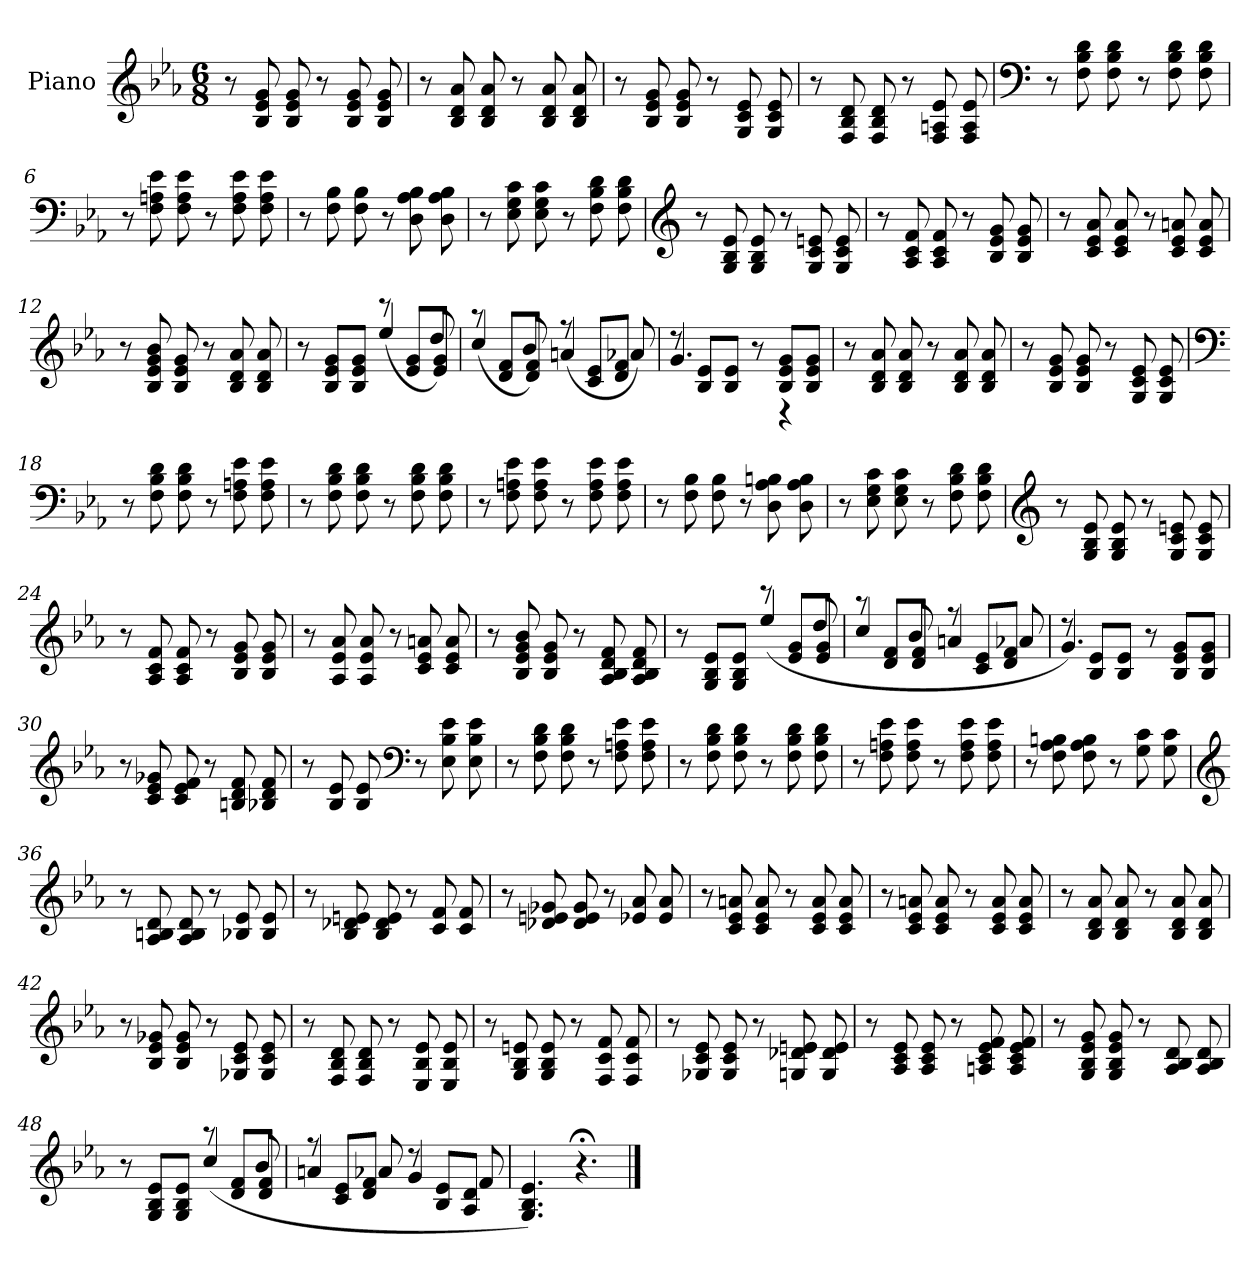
**kern
*part1
*staff1
*I"Piano
*I'Pno
*clefG2
*k[b-e-a-]
*M6/8
=1
8r
8B-/ 8e-/ 8g/
8B-/ 8e-/ 8g/
8r
8B-/ 8e-/ 8g/
8B-/ 8e-/ 8g/
=2
8r
8B-/ 8d/ 8a-/
8B-/ 8d/ 8a-/
8r
8B-/ 8d/ 8a-/
8B-/ 8d/ 8a-/
=3
8r
8B-/ 8e-/ 8g/
8B-/ 8e-/ 8g/
8r
8G/ 8c/ 8e-/
8G/ 8c/ 8e-/
=4
8r
8F/ 8B-/ 8d/
8F/ 8B-/ 8d/
8r
8F/ 8An/ 8e-/
8F/ 8A/ 8e-/
=5
*clefF4
8r
8F\ 8B-\ 8d\
8F\ 8B-\ 8d\
8r
8F\ 8B-\ 8d\
8F\ 8B-\ 8d\
=6
8r
8F\ 8An\ 8e-\
8F\ 8A\ 8e-\
8r
8F\ 8A\ 8e-\
8F\ 8A\ 8e-\
=7
8r
8F\ 8B-\
8F\ 8B-\
8r
8D\ 8A-\ 8B-\
8D\ 8A-\ 8B-\
=8
8r
8E-\ 8G\ 8c\
8E-\ 8G\ 8c\
8r
8F\ 8B-\ 8d\
8F\ 8B-\ 8d\
=9
*clefG2
8r
8G/ 8B-/ 8e-/
8G/ 8B-/ 8e-/
8r
8G/ 8c/ 8en/
8G/ 8c/ 8e/
=10
8r
8A-/ 8c/ 8f/
8A-/ 8c/ 8f/
8r
8B-/ 8e-/ 8g/
8B-/ 8e-/ 8g/
=11
8r
8c/ 8e-/ 8a-/
8c/ 8e-/ 8a-/
8r
8c/ 8e-/ 8an/
8c/ 8e-/ 8a/
=12
8r
8B-/ 8e-/ 8g/ 8b-/
8B-/ 8e-/ 8g/
8r
8B-/ 8d/ 8a-/
8B-/ 8d/ 8a-/
=13
*^
8r	4.ryy
8B-/ 8e-/ 8g/L	.
8B-/ 8e-/ 8g/J	.
8r	(4ee-/
8e-/ 8g/L	.
8e-/ 8g/J	8dd/)
=14	=14
8r	(4cc/
8d/ 8f/L	.
8d/ 8f/J	8b-/)
8r	(4an/
8c/ 8e-/L	.
8d/ 8f/J	8a-X/)
=15	=15
8r	4.g/
8B-/ 8e-/L	.
8B-/ 8e-/J	.
8r	8ryy
8B-/ 8e-/ 8g/L	4r
8B-/ 8e-/ 8g/J	.
*v	*v
=16
8r
8B-/ 8d/ 8a-/
8B-/ 8d/ 8a-/
8r
8B-/ 8d/ 8a-/
8B-/ 8d/ 8a-/
=17
8r
8B-/ 8e-/ 8g/
8B-/ 8e-/ 8g/
8r
8G/ 8c/ 8e-/
8G/ 8c/ 8e-/
=18
*clefF4
8r
8F\ 8B-\ 8d\
8F\ 8B-\ 8d\
8r
8F\ 8An\ 8e-\
8F\ 8A\ 8e-\
=19
8r
8F\ 8B-\ 8d\
8F\ 8B-\ 8d\
8r
8F\ 8B-\ 8d\
8F\ 8B-\ 8d\
=20
8r
8F\ 8An\ 8e-\
8F\ 8A\ 8e-\
8r
8F\ 8A\ 8e-\
8F\ 8A\ 8e-\
=21
8r
8F\ 8B-\
8F\ 8B-\
8r
8D\ 8A-\ 8Bn\
8D\ 8A-\ 8B\
=22
8r
8E-\ 8G\ 8c\
8E-\ 8G\ 8c\
8r
8F\ 8B-\ 8d\
8F\ 8B-\ 8d\
=23
*clefG2
8r
8G/ 8B-/ 8e-/
8G/ 8B-/ 8e-/
8r
8G/ 8c/ 8en/
8G/ 8c/ 8e/
=24
8r
8A-/ 8c/ 8f/
8A-/ 8c/ 8f/
8r
8B-/ 8e-/ 8g/
8B-/ 8e-/ 8g/
=25
8r
8A-/ 8e-/ 8a-/
8A-/ 8e-/ 8a-/
8r
8c/ 8e-/ 8an/
8c/ 8e-/ 8a/
=26
8r
8B-/ 8e-/ 8g/ 8b-/
8B-/ 8e-/ 8g/
8r
8A-/ 8B-/ 8d/ 8f/
8A-/ 8B-/ 8d/ 8f/
=27
*^
8r	4.ryy
8G/ 8B-/ 8e-/L	.
8G/ 8B-/ 8e-/J	.
8r	(4ee-/
8e-/ 8g/L	.
8e-/ 8g/J	8dd/
=28	=28
8r	4cc/
8d/ 8f/L	.
8d/ 8f/J	8b-/
8r	4an/
8c/ 8e-/L	.
8d/ 8f/J	8a-X/
=29	=29
8r	4.g/)
8B-/ 8e-/L	.
8B-/ 8e-/J	.
8r	4.ryy
8B-/ 8e-/ 8g/L	.
8B-/ 8e-/ 8g/J	.
*v	*v
=30
8r
8c/ 8e-/ 8g-X/
8c/ 8e-/ 8f/
8r
8Bn/ 8d/ 8f/
8B-X/ 8d/ 8f/
=31
8r
8B-/ 8e-/
8B-/ 8e-/
*clefF4
8r
8E-\ 8B-\ 8e-\
8E-\ 8B-\ 8e-\
=32
8r
8F\ 8B-\ 8d\
8F\ 8B-\ 8d\
8r
8F\ 8An\ 8e-\
8F\ 8A\ 8e-\
=33
8r
8F\ 8B-\ 8d\
8F\ 8B-\ 8d\
8r
8F\ 8B-\ 8d\
8F\ 8B-\ 8d\
=34
8r
8F\ 8An\ 8e-\
8F\ 8A\ 8e-\
8r
8F\ 8A\ 8e-\
8F\ 8A\ 8e-\
=35
8r
8F\ 8A-\ 8Bn\
8F\ 8A-\ 8B\
8r
8G\ 8c\
8G\ 8c\
=36
*clefG2
8r
8A-/ 8Bn/ 8d/
8A-/ 8B/ 8d/
8r
8B-X/ 8e-/
8B-/ 8e-/
=37
8r
8B-/ 8d-X/ 8en/
8B-/ 8d-/ 8e/
8r
8c/ 8f/
8c/ 8f/
=38
8r
8d-X/ 8en/ 8g-X/
8d-/ 8e/ 8g-/
8r
8e-X/ 8a-/
8e-/ 8a-/
=39
8r
8c/ 8e-/ 8an/
8c/ 8e-/ 8a/
8r
8c/ 8e-/ 8a/
8c/ 8e-/ 8a/
=40
8r
8c/ 8e-/ 8an/
8c/ 8e-/ 8a/
8r
8c/ 8e-/ 8a/
8c/ 8e-/ 8a/
=41
8r
8B-/ 8d/ 8a-/
8B-/ 8d/ 8a-/
8r
8B-/ 8d/ 8a-/
8B-/ 8d/ 8a-/
=42
8r
8B-/ 8e-/ 8g-X/
8B-/ 8e-/ 8g-/
8r
8G-X/ 8c/ 8e-/
8G-/ 8c/ 8e-/
=43
8r
8F/ 8B-/ 8d/
8F/ 8B-/ 8d/
8r
8E-/ 8B-/ 8e-/
8E-/ 8B-/ 8e-/
=44
8r
8G/ 8B-/ 8en/
8G/ 8B-/ 8e/
8r
8F/ 8c/ 8f/
8F/ 8c/ 8f/
=45
8r
8G-X/ 8c/ 8e-/
8G-/ 8c/ 8e-/
8r
8Gn/ 8d-X/ 8en/
8G/ 8d-/ 8e/
=46
8r
8A-/ 8c/ 8e-/
8A-/ 8c/ 8e-/
8r
8An/ 8c/ 8e-/ 8f/
8A/ 8c/ 8e-/ 8f/
=47
8r
8G/ 8B-/ 8e-/ 8g/
8G/ 8B-/ 8e-/ 8g/
8r
8A-/ 8B-/ 8d/
8A-/ 8B-/ 8d/
=48
*^
8r	4.ryy
8G/ 8B-/ 8e-/L	.
8G/ 8B-/ 8e-/J	.
8r	(4cc/
8d/ 8f/L	.
8d/ 8f/J	8b-/
=49	=49
8r	4an/
8c/ 8e-/L	.
8d/ 8f/J	8a-X/
8r	4g/
8B-/ 8e-/L	.
8A-/ 8d/J	8f/
*v	*v
=50
4.G/ 4.B-/ 4.e-/)
4.r;<
==
*-
